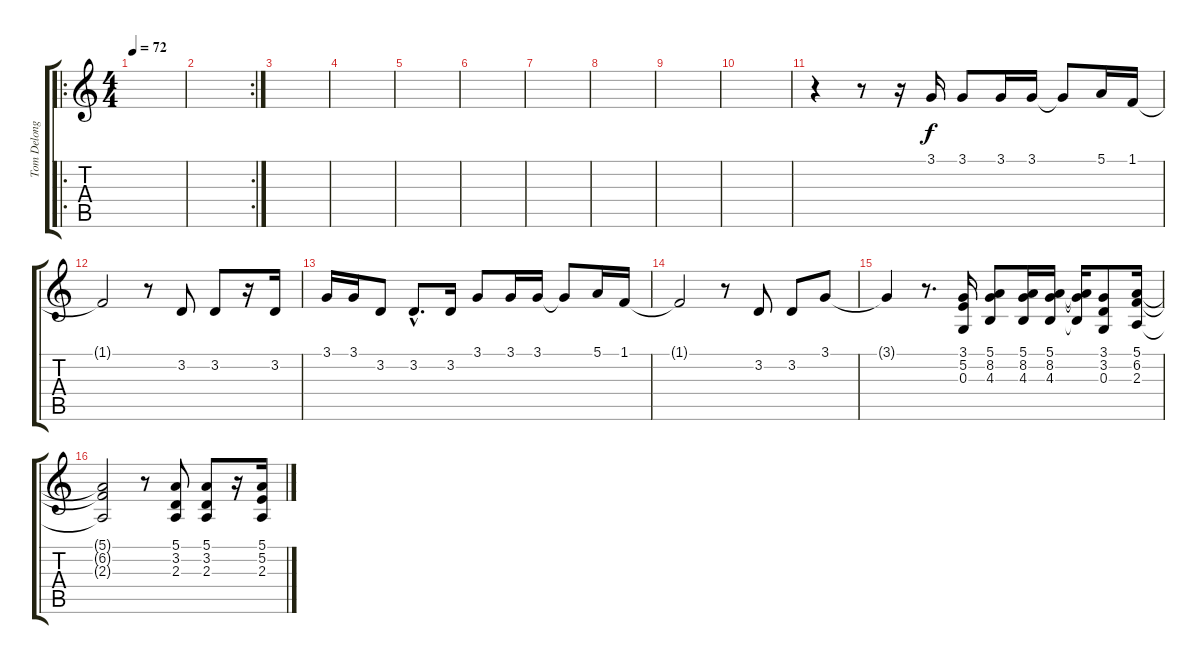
\track ("Tom Delong (Lyrics)" "Tom Delong") {instrument electricgrandpiano}
\staff {score tabs}
\tuning (E4 B3 G3 D3 A2 E2) {hide}
\ro
\ts (4 4)
\tempo 72
\clef g2
\ks c
|
\rc 2
|
|
|
|
|
|
|
|
|
r.4 r.8 r.16 3.1.16 3.1.8 3.1.16 3.1.16 3.1{t}.8 5.1.16 1.1.16 |
1.1{t}.2 r.8 3.2.8 3.2.8 r.16 3.2.16 |
3.1.16 3.1.16 3.2.8 3.2{hac}.8{d} 3.2.16 3.1.8 3.1.16 3.1.16 3.1{t}.8 5.1.16 1.1.16 |
1.1{t}.2 r.8 3.2.8 3.2.8 3.1.8 |
3.1{t}.4 r.8{d} (3.1 5.2 0.3).16 (5.1 8.2 4.3).8 (5.1 8.2 4.3).16 (5.1 8.2 4.3).16 (5.1{t} 8.2{t} 4.3{t}).16 (3.1 3.2 0.3).8 (5.1 6.2 2.3).16 |
(5.1{t} 6.2{t} 2.3{t}).2 r.8 (5.1 3.2 2.3).8 (5.1 3.2 2.3).8 r.16 (5.1 5.2 2.3).16
